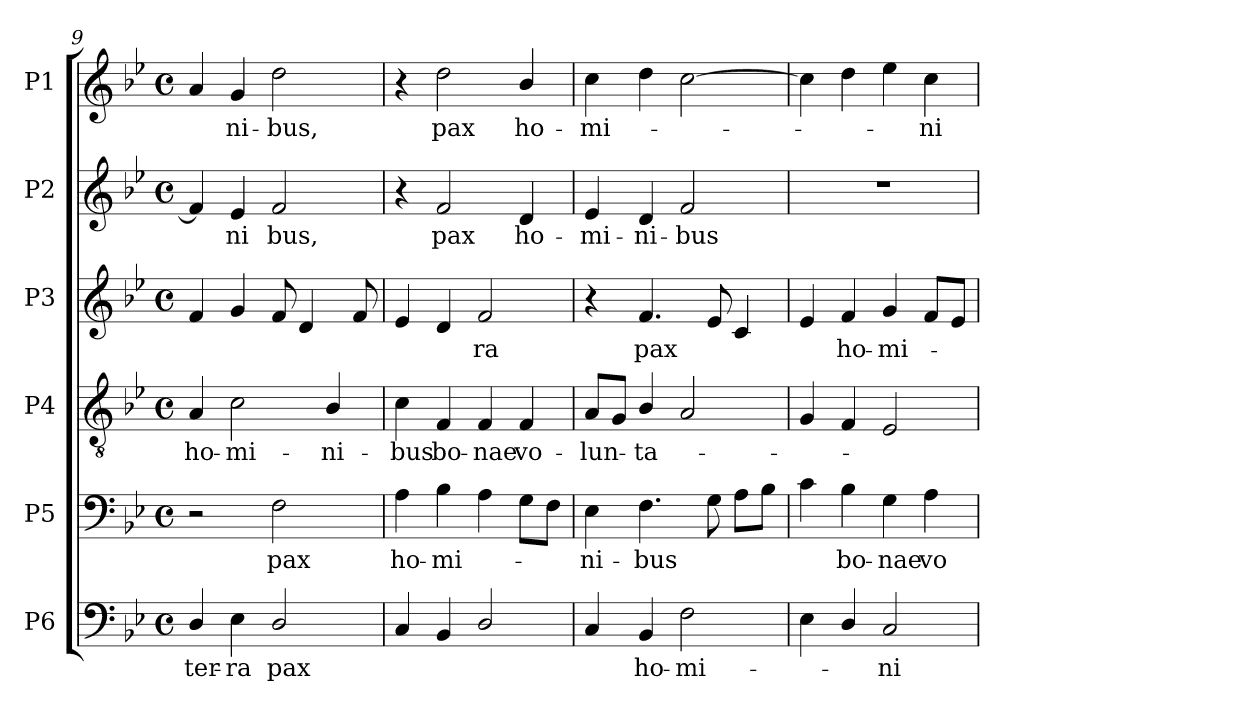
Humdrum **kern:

**kern	**text	**kern	**text	**kern	**text	**kern	**text	**kern	**text	**kern	**text
*part6	*part6	*part5	*part5	*part4	*part4	*part3	*part3	*part2	*part2	*part1	*part1
*staff6	*staff6	*staff5	*staff5	*staff4	*staff4	*staff3	*staff3	*staff2	*staff2	*staff1	*staff1
*I"P6	*	*I"P5	*	*I"P4	*	*I"P3	*	*I"P2	*	*I"P1	*
*clefF4	*	*clefF4	*	*clefGv2	*	*clefG2	*	*clefG2	*	*clefG2	*
*	*	*	*	*ITrd7c12	*	*	*	*	*	*	*
*k[b-e-]	*	*k[b-e-]	*	*k[b-e-]	*	*k[b-e-]	*	*k[b-e-]	*	*k[b-e-]	*
*B-:	*	*B-:	*	*B-:	*	*B-:	*	*B-:	*	*B-:	*
*M4/4	*	*M4/4	*	*M4/4	*	*M4/4	*	*M4/4	*	*M4/4	*
*met(c)	*	*met(c)	*	*met(c)	*	*met(c)	*	*met(c)	*	*met(c)	*
=9	=9	=9	=9	=9	=9	=9	=9	=9	=9	=9	=9
!	!LO:LY:b:color=#000000	!	!	!	!	!	!	!	!	!	!
!	!	!	!	!	!LO:LY:b:color=#000000	!	!	!	!	!	!
4Di/	ter-	2r	.	4AAi/	ho-	4fi/	.	4fi/]	.	4ai/	.
!	!LO:LY:b:color=#000000	!	!	!	!	!	!	!	!	!	!
!	!	!	!	!	!LO:LY:b:color=#000000	!	!	!	!	!	!
!	!	!	!	!	!	!	!	!	!LO:LY:b:color=#000000	!	!
!	!	!	!	!	!	!	!	!	!	!	!LO:LY:b:color=#000000
4E-i\	-ra	.	.	2Ci\	-mi-	4gi/	.	4e-i/	-ni	4gi/	-ni-
!	!LO:LY:b:color=#000000	!	!	!	!	!	!	!	!	!	!
!	!	!	!LO:LY:b:color=#000000	!	!	!	!	!	!	!	!
!	!	!	!	!	!	!	!	!	!LO:LY:b:color=#000000	!	!
!	!	!	!	!	!	!	!	!	!	!	!LO:LY:b:color=#000000
2Di/	pax	2Fi\	pax	.	.	8fi/	.	2fi/	bus,	2ddi\	-bus,
.	.	.	.	.	.	4di/	.	.	.	.	.
!	!	!	!	!	!LO:LY:b:color=#000000	!	!	!	!	!	!
.	.	.	.	4BB-i/	-ni-	.	.	.	.	.	.
.	.	.	.	.	.	8fi/	.	.	.	.	.
=10	=10	=10	=10	=10	=10	=10	=10	=10	=10	=10	=10
!	!	!	!LO:LY:b:color=#000000	!	!	!	!	!	!	!	!
!	!	!	!	!	!LO:LY:b:color=#000000	!	!	!	!	!	!
4Ci/	.	4Ai\	ho-	4Ci\	-bus	4e-i/	.	4r	.	4r	.
!	!	!	!LO:LY:b:color=#000000	!	!	!	!	!	!	!	!
!	!	!	!	!	!LO:LY:b:color=#000000	!	!	!	!	!	!
!	!	!	!	!	!	!	!	!	!LO:LY:b:color=#000000	!	!
!	!	!	!	!	!	!	!	!	!	!	!LO:LY:b:color=#000000
4BB-i/	.	4B-i\	-mi-	4FFi/	bo-	4di/	.	2fi/	pax	2ddi\	pax
!	!	!	!	!	!LO:LY:b:color=#000000	!	!	!	!	!	!
!	!	!	!	!	!	!	!LO:LY:b:color=#000000	!	!	!	!
2Di/	.	4Ai\	.	4FFi/	-nae	2fi/	-ra	.	.	.	.
!	!	!	!	!	!LO:LY:b:color=#000000	!	!	!	!	!	!
!	!	!	!	!	!	!	!	!	!LO:LY:b:color=#000000	!	!
!	!	!	!	!	!	!	!	!	!	!	!LO:LY:b:color=#000000
.	.	8Gi\L	.	4FFi/	vo-	.	.	4di/	ho-	4b-i/	ho-
.	.	8Fi\J	.	.	.	.	.	.	.	.	.
!!LO:PB:g=z
=11	=11	=11	=11	=11	=11	=11	=11	=11	=11	=11	=11
!	!	!	!LO:LY:b:color=#000000	!	!	!	!	!	!	!	!
!	!	!	!	!	!LO:LY:b:color=#000000	!	!	!	!	!	!
!	!	!	!	!	!	!	!	!	!LO:LY:b:color=#000000	!	!
!	!	!	!	!	!	!	!	!	!	!	!LO:LY:b:color=#000000
4Ci/	.	4E-i\	-ni-	8AAi/L	-lun-	4r	.	4e-i/	-mi-	4cci\	-mi-
.	.	.	.	8GGi/J	.	.	.	.	.	.	.
!	!LO:LY:b:color=#000000	!	!	!	!	!	!	!	!	!	!
!	!	!	!LO:LY:b:color=#000000	!	!	!	!	!	!	!	!
!	!	!	!	!	!LO:LY:b:color=#000000	!	!	!	!	!	!
!	!	!	!	!	!	!	!LO:LY:b:color=#000000	!	!	!	!
!	!	!	!	!	!	!	!	!	!LO:LY:b:color=#000000	!	!
4BB-i/	ho-	4.Fi\	-bus	4BB-i/	-ta-	4.fi/	pax	4di/	-ni-	4ddi\	.
!	!LO:LY:b:color=#000000	!	!	!	!	!	!	!	!	!	!
!	!	!	!	!	!	!	!	!	!LO:LY:b:color=#000000	!	!
2Fi\	-mi-	.	.	2AAi/	.	.	.	2fi/	-bus	[2cci\	.
.	.	8Gi\	.	.	.	8e-i/	.	.	.	.	.
.	.	8Ai\L	.	.	.	4ci/	.	.	.	.	.
.	.	8B-i\J	.	.	.	.	.	.	.	.	.
=12	=12	=12	=12	=12	=12	=12	=12	=12	=12	=12	=12
4E-i\	.	4ci\	.	4GGi/	.	4e-i/	.	1r	.	4cci\]	.
!	!	!	!LO:LY:b:color=#000000	!	!	!	!	!	!	!	!
!	!	!	!	!	!	!	!LO:LY:b:color=#000000	!	!	!	!
4Di/	.	4B-i\	bo-	4FFi/	.	4fi/	ho-	.	.	4ddi\	.
!	!LO:LY:b:color=#000000	!	!	!	!	!	!	!	!	!	!
!	!	!	!LO:LY:b:color=#000000	!	!	!	!	!	!	!	!
!	!	!	!	!	!	!	!LO:LY:b:color=#000000	!	!	!	!
2Ci/	-ni-	4Gi\	-nae	2EE-i/	.	4gi/	-mi-	.	.	4ee-i\	.
!	!	!	!LO:LY:b:color=#000000	!	!	!	!	!	!	!	!
!	!	!	!	!	!	!	!	!	!	!	!LO:LY:b:color=#000000
.	.	4Ai\	vo-	.	.	8fi/L	.	.	.	4cci\	-ni-
.	.	.	.	.	.	8e-i/J	.	.	.	.	.
=	=	=	=	=	=	=	=	=	=	=	=
*-	*-	*-	*-	*-	*-	*-	*-	*-	*-	*-	*-
